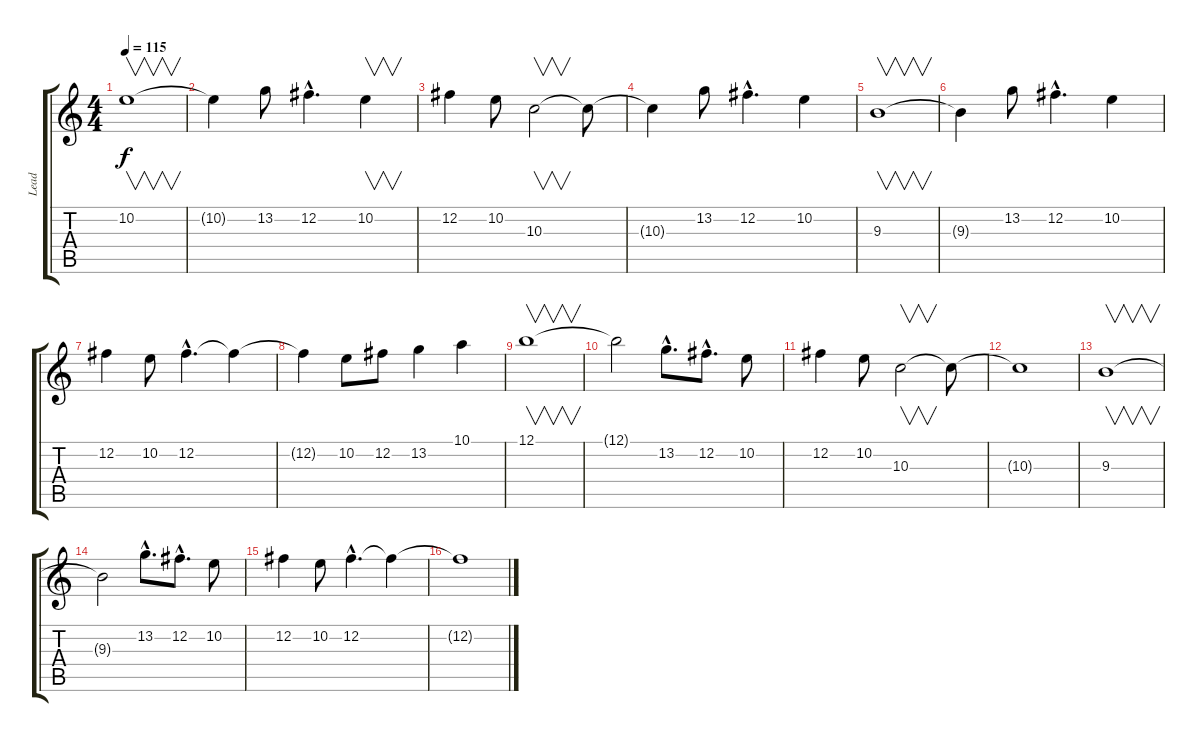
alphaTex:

\track ("Lead" "Lead") {instrument distortionguitar}
\staff {score tabs}
\tuning (B3 Gb3 D3 A2 E2 B1) {hide}
\ts (4 4)
\tempo 115
\clef g2
\ks c
10.2.1{v dy f instrument distortionguitar} |
10.2{t}.4 13.2.8 12.2{hac}.4{d} 10.2.4{v} |
12.2.4 10.2.8 10.3.2{v} 10.3{t}.8 |
10.3{t}.4 13.2.8 12.2{hac}.4{d} 10.2.4 |
9.3.1{v} |
9.3{t}.4 13.2.8 12.2{hac}.4{d} 10.2.4 |
12.2.4 10.2.8 12.2{hac}.4{d} 12.2{t}.4 |
12.2{t}.4 10.2.8 12.2.8 13.2.4 10.1.4 |
12.1.1{v} |
12.1{t}.2 13.2{hac}.8{d} 12.2{hac}.8{d} 10.2.8 |
12.2.4 10.2.8 10.3.2{v} 10.3{t}.8 |
10.3{t}.1 |
9.3.1{v} |
9.3{t}.2 13.2{hac}.8{d} 12.2{hac}.8{d} 10.2.8 |
12.2.4 10.2.8 12.2{hac}.4{d} 12.2{t}.4 |
12.2{t}.1
